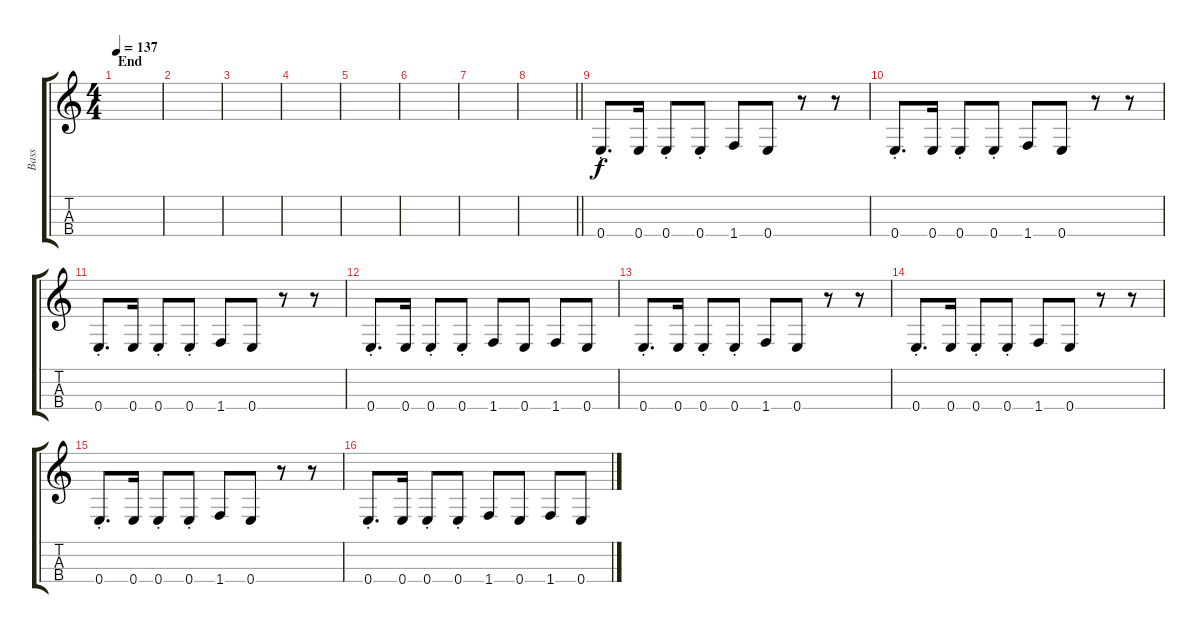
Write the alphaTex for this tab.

\track ("Bass" "Bass") {instrument synthbass1}
\staff {score tabs}
\tuning (G3 D3 A2 E2) {hide}
\ts (4 4)
\section ("" "End")
\tempo 137
\clef g2
\ks c
|
|
|
|
|
|
|
\barLineRight lightlight
|
\section ("" "")
0.4{st}.8{d} 0.4.16 0.4{st}.8 0.4{st}.8 1.4.8 0.4.8 r.8 r.8 |
0.4{st}.8{d} 0.4.16 0.4{st}.8 0.4{st}.8 1.4.8 0.4.8 r.8 r.8 |
0.4{st}.8{d} 0.4.16 0.4{st}.8 0.4{st}.8 1.4.8 0.4.8 r.8 r.8 |
0.4{st}.8{d} 0.4.16 0.4{st}.8 0.4{st}.8 1.4.8 0.4.8 1.4.8 0.4.8 |
0.4{st}.8{d} 0.4.16 0.4{st}.8 0.4{st}.8 1.4.8 0.4.8 r.8 r.8 |
0.4{st}.8{d} 0.4.16 0.4{st}.8 0.4{st}.8 1.4.8 0.4.8 r.8 r.8 |
0.4{st}.8{d} 0.4.16 0.4{st}.8 0.4{st}.8 1.4.8 0.4.8 r.8 r.8 |
0.4{st}.8{d} 0.4.16 0.4{st}.8 0.4{st}.8 1.4.8 0.4.8 1.4.8 0.4.8
